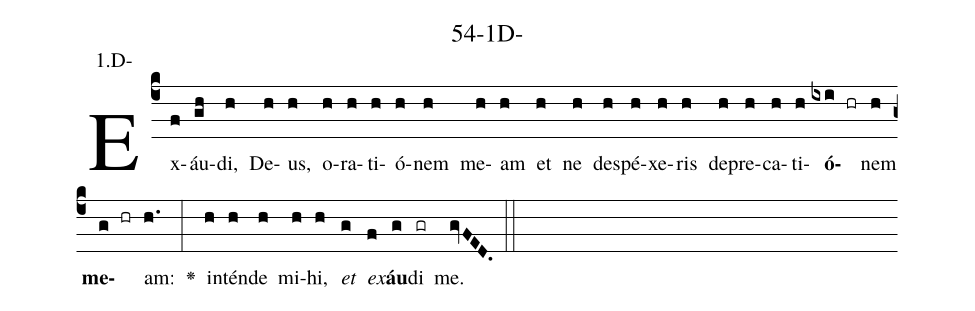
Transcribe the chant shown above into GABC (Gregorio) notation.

name: 54-1D-;
annotation: 1.D-;
%%
(c4)Ex(f)áu(gh)di,(h) De(h)us,(h) o(h)ra(h)ti(h)ó(h)nem(h) me(h)am(h) et(h) ne(h) de(h)spé(h)xe(h)ris(h) de(h)pre(h)ca(h)ti(h)<b>ó</b>(ixi hr)nem(h) <b>me</b>(g hr)am:(h.) <v>\greheightstar</v>(:) in(h)tén(h)de(h) mi(h)hi,(h) <i>et</i>(g) <i>ex</i>(f)<b>áu</b>(g)di(gr) me.(gvFED.) (::)


%E(h) u(h) o(g) u(f) a(g) e.(gvFED.) (::)
